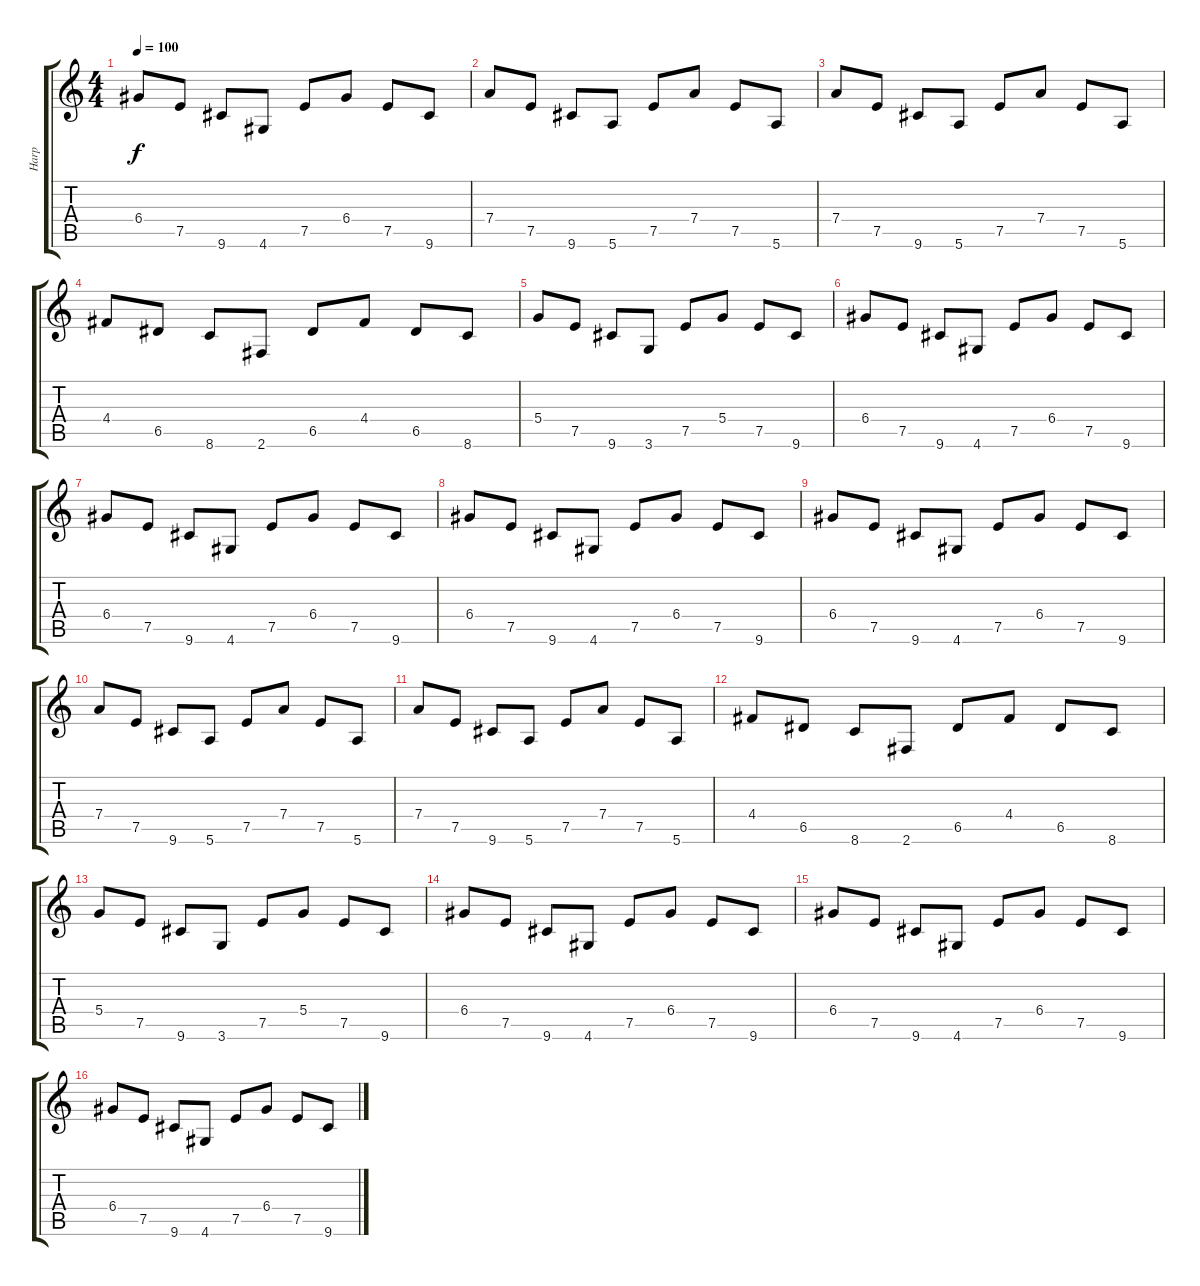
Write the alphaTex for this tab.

\track ("Harp" "Harp") {instrument orchestralharp}
\staff {score tabs}
\tuning (E5 B4 G4 D4 A3 E3) {hide}
\ts (4 4)
\tempo 100
\clef g2
\ks c
6.4.8{dy f} 7.5.8 9.6.8 4.6.8 7.5.8 6.4.8 7.5.8 9.6.8 |
7.4.8 7.5.8 9.6.8 5.6.8 7.5.8 7.4.8 7.5.8 5.6.8 |
7.4.8 7.5.8 9.6.8 5.6.8 7.5.8 7.4.8 7.5.8 5.6.8 |
4.4.8 6.5.8 8.6.8 2.6.8 6.5.8 4.4.8 6.5.8 8.6.8 |
5.4.8 7.5.8 9.6.8 3.6.8 7.5.8 5.4.8 7.5.8 9.6.8 |
6.4.8 7.5.8 9.6.8 4.6.8 7.5.8 6.4.8 7.5.8 9.6.8 |
6.4.8{volume 10 instrument fx5brightness} 7.5.8 9.6.8 4.6.8 7.5.8 6.4.8 7.5.8 9.6.8 |
6.4.8 7.5.8 9.6.8 4.6.8 7.5.8 6.4.8 7.5.8 9.6.8 |
6.4.8 7.5.8 9.6.8 4.6.8 7.5.8 6.4.8 7.5.8 9.6.8 |
7.4.8 7.5.8 9.6.8 5.6.8 7.5.8 7.4.8 7.5.8 5.6.8 |
7.4.8 7.5.8 9.6.8 5.6.8 7.5.8 7.4.8 7.5.8 5.6.8 |
4.4.8 6.5.8 8.6.8 2.6.8 6.5.8 4.4.8 6.5.8 8.6.8 |
5.4.8 7.5.8 9.6.8 3.6.8 7.5.8 5.4.8 7.5.8 9.6.8 |
6.4.8 7.5.8 9.6.8 4.6.8 7.5.8 6.4.8 7.5.8 9.6.8 |
6.4.8{volume 10 instrument fx5brightness} 7.5.8 9.6.8 4.6.8 7.5.8 6.4.8 7.5.8 9.6.8 |
6.4.8 7.5.8 9.6.8 4.6.8 7.5.8 6.4.8 7.5.8 9.6.8
